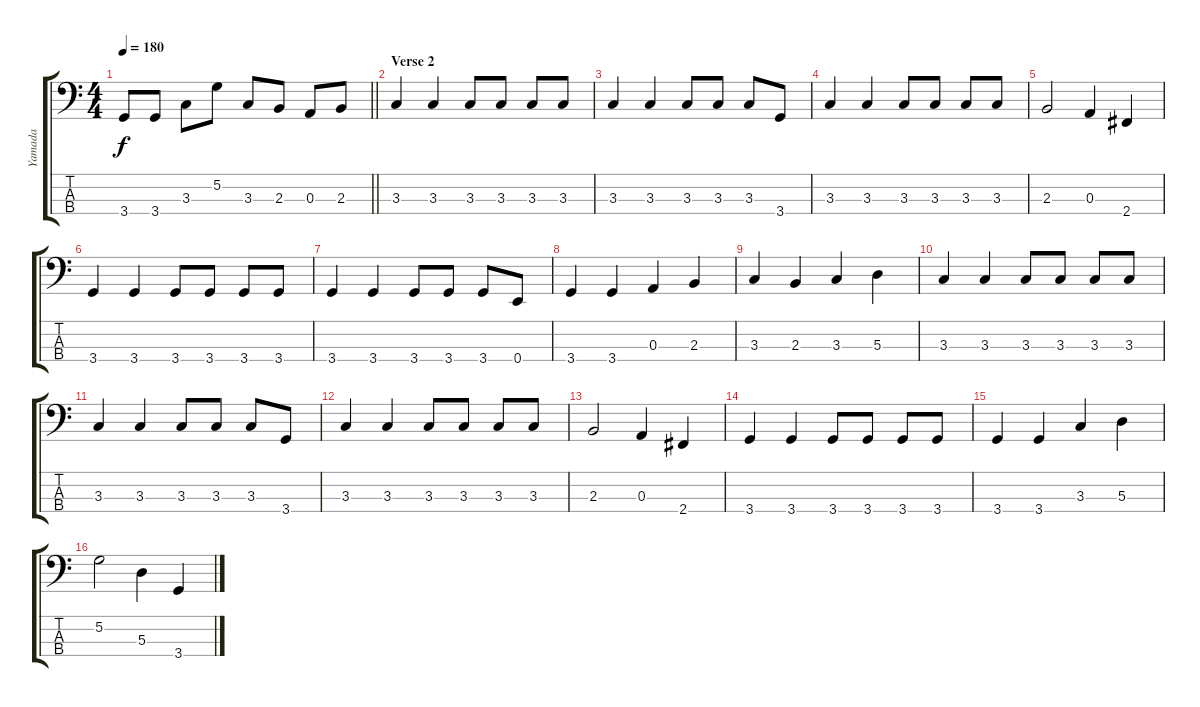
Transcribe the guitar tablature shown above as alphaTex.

\track ("Yamada" "Yamada") {instrument electricbassfinger}
\staff {score tabs}
\tuning (G2 D2 A1 E1) {hide}
\ts (4 4)
\tempo 180
\clef f4
\barLineRight lightlight
\ks c
3.4{t}.8{dy f} 3.4.8 3.3.8 5.2.8 3.3.8 2.3.8 0.3.8 2.3.8 |
\section ("" "Verse 2")
3.3.4 3.3.4 3.3.8 3.3.8 3.3.8 3.3.8 |
3.3.4 3.3.4 3.3.8 3.3.8 3.3.8 3.4.8 |
3.3.4 3.3.4 3.3.8 3.3.8 3.3.8 3.3.8 |
2.3.2 0.3.4 2.4.4 |
3.4.4 3.4.4 3.4.8 3.4.8 3.4.8 3.4.8 |
3.4.4 3.4.4 3.4.8 3.4.8 3.4.8 0.4.8 |
3.4.4 3.4.4 0.3.4 2.3.4 |
3.3.4 2.3.4 3.3.4 5.3.4 |
3.3.4 3.3.4 3.3.8 3.3.8 3.3.8 3.3.8 |
3.3.4 3.3.4 3.3.8 3.3.8 3.3.8 3.4.8 |
3.3.4 3.3.4 3.3.8 3.3.8 3.3.8 3.3.8 |
2.3.2 0.3.4 2.4.4 |
3.4.4 3.4.4 3.4.8 3.4.8 3.4.8 3.4.8 |
3.4.4 3.4.4 3.3.4 5.3.4 |
5.2.2 5.3.4 3.4.4
